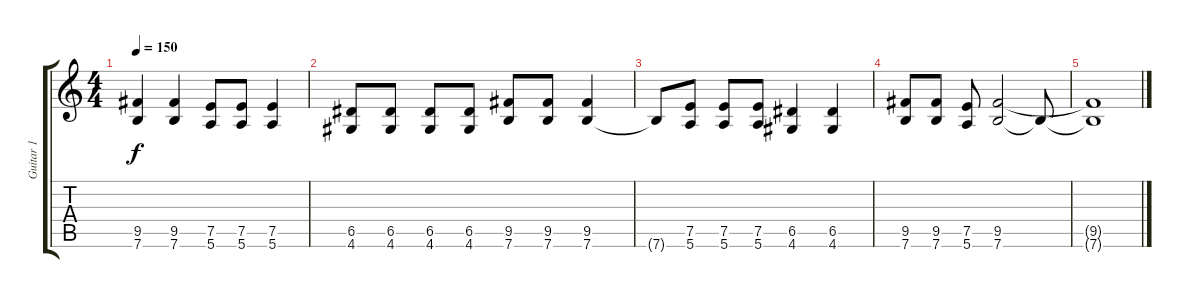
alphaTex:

\track ("Guitar 1" "Guitar 1") {instrument acousticguitarsteel}
\staff {score tabs}
\tuning (E4 B3 G3 D3 A2 E2) {hide}
\ts (4 4)
\tempo 150
\clef g2
\ks c
(9.5 7.6).4{dy f instrument distortionguitar} (9.5 7.6).4 (7.5 5.6).8 (7.5 5.6).8 (7.5 5.6).4 |
(6.5 4.6).8 (6.5 4.6).8 (6.5 4.6).8 (6.5 4.6).8 (9.5 7.6).8 (9.5 7.6).8 (9.5 7.6).4 |
7.6{t}.8 (7.5 5.6).8 (7.5 5.6).8 (7.5 5.6).8 (6.5 4.6).4 (6.5 4.6).4 |
(9.5 7.6).8 (9.5 7.6).8 (7.5 5.6).8 (9.5 7.6).2 7.6{t}.8 |
(9.5{t} 7.6{t}).1
